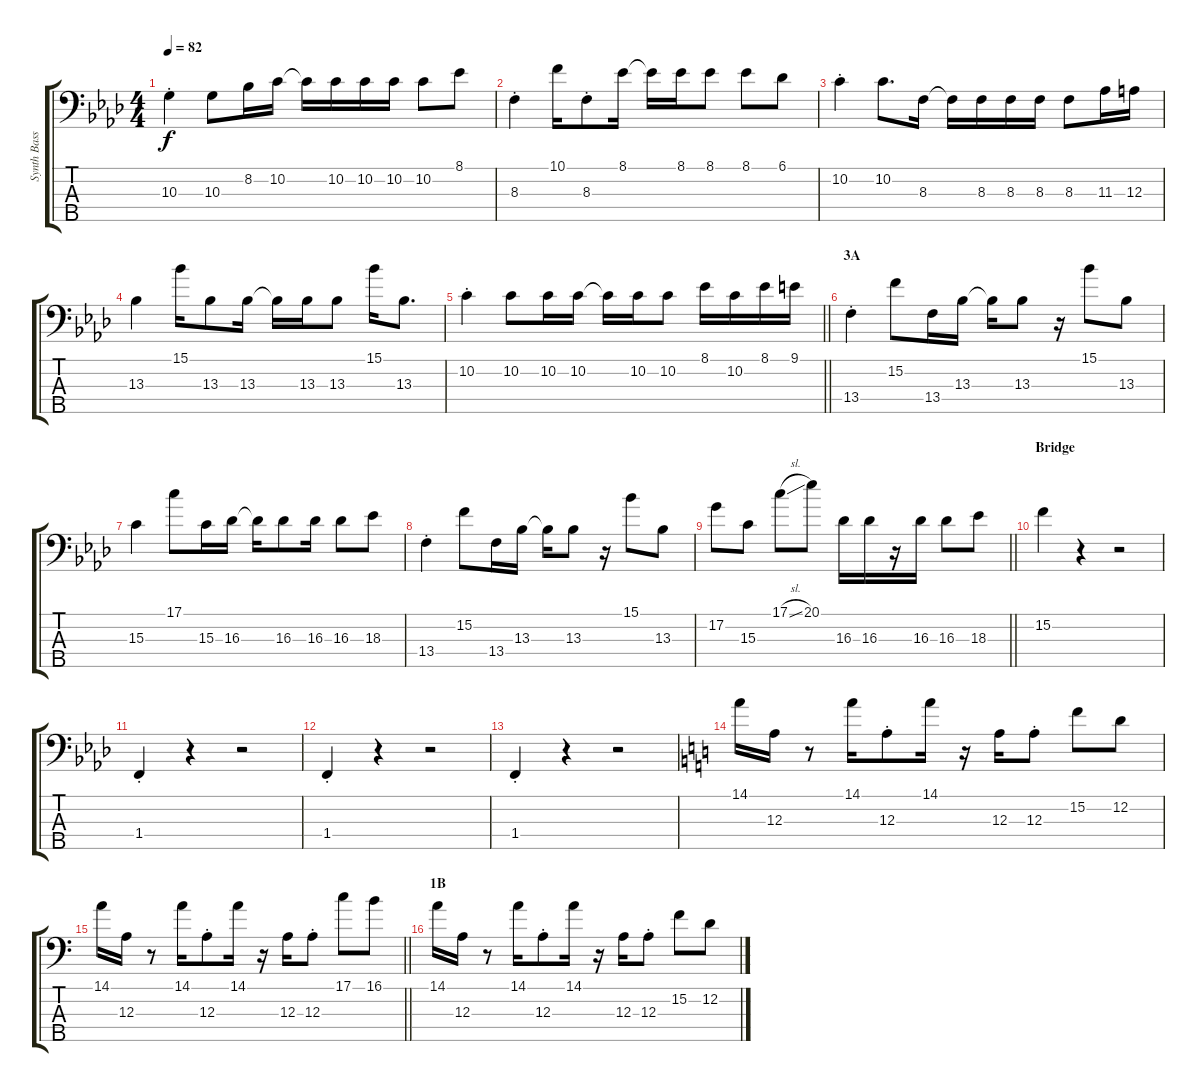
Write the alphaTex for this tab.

\track ("Synth Bass" "Synth Bass") {instrument synthbass1}
\staff {score tabs}
\tuning (G2 D2 A1 E1 B0) {hide}
\ts (4 4)
\tempo 82
\clef f4
\ks ab
10.3{st}.4{dy f} 10.3.8 8.2.16 10.2.16 10.2{t}.16 10.2.16 10.2.16 10.2.16 10.2.8 8.1.8 |
8.3{st}.4 10.1.16 8.3{st}.8 8.1.16 8.1{t}.16 8.1.16 8.1.8 8.1.8 6.1.8 |
10.2{st}.4 10.2.8{d} 8.3.16 8.3{t}.16 8.3.16 8.3.16 8.3.16 8.3.8 11.3.16 12.3.16 |
13.3.4 15.1.16 13.3.8 13.3.16 13.3{t}.16 13.3.16 13.3.8 15.1.16 13.3.8{d} |
\barLineRight lightlight
10.2{st}.4 10.2.8 10.2.16 10.2.16 10.2{t}.16 10.2.16 10.2.8 8.1.16 10.2.16 8.1.16 9.1.16 |
\section ("" "3A")
13.4{st}.4 15.2.8 13.4.16 13.3.16 13.3{t}.16 13.3.8 r.16 15.1.8 13.3.8 |
15.3.4 17.1.8 15.3.16 16.3.16 16.3{t}.16 16.3.8 16.3.16 16.3.8 18.3.8 |
13.4{st}.4 15.2.8 13.4.16 13.3.16 13.3{t}.16 13.3.8 r.16 15.1.8 13.3.8 |
\barLineRight lightlight
17.2.8 15.3.8 17.1{sl}.8 20.1.8 16.3.16 16.3.16 r.16 16.3.16 16.3.8 18.3.8 |
\section ("" "Bridge")
15.2.4 r.4 r.2 |
1.4{st}.4 r.4 r.2 |
1.4{st}.4 r.4 r.2 |
1.4{st}.4 r.4 r.2 |
\ks c
14.1.16 12.3.16 r.8 14.1.16 12.3{st}.8 14.1.16 r.16 12.3.16 12.3{st}.8 15.2.8 12.2.8 |
\barLineRight lightlight
14.1.16 12.3.16 r.8 14.1.16 12.3{st}.8 14.1.16 r.16 12.3.16 12.3{st}.8 17.1.8 16.1.8 |
\section ("" "1B")
14.1.16 12.3.16 r.8 14.1.16 12.3{st}.8 14.1.16 r.16 12.3.16 12.3{st}.8 15.2.8 12.2.8
